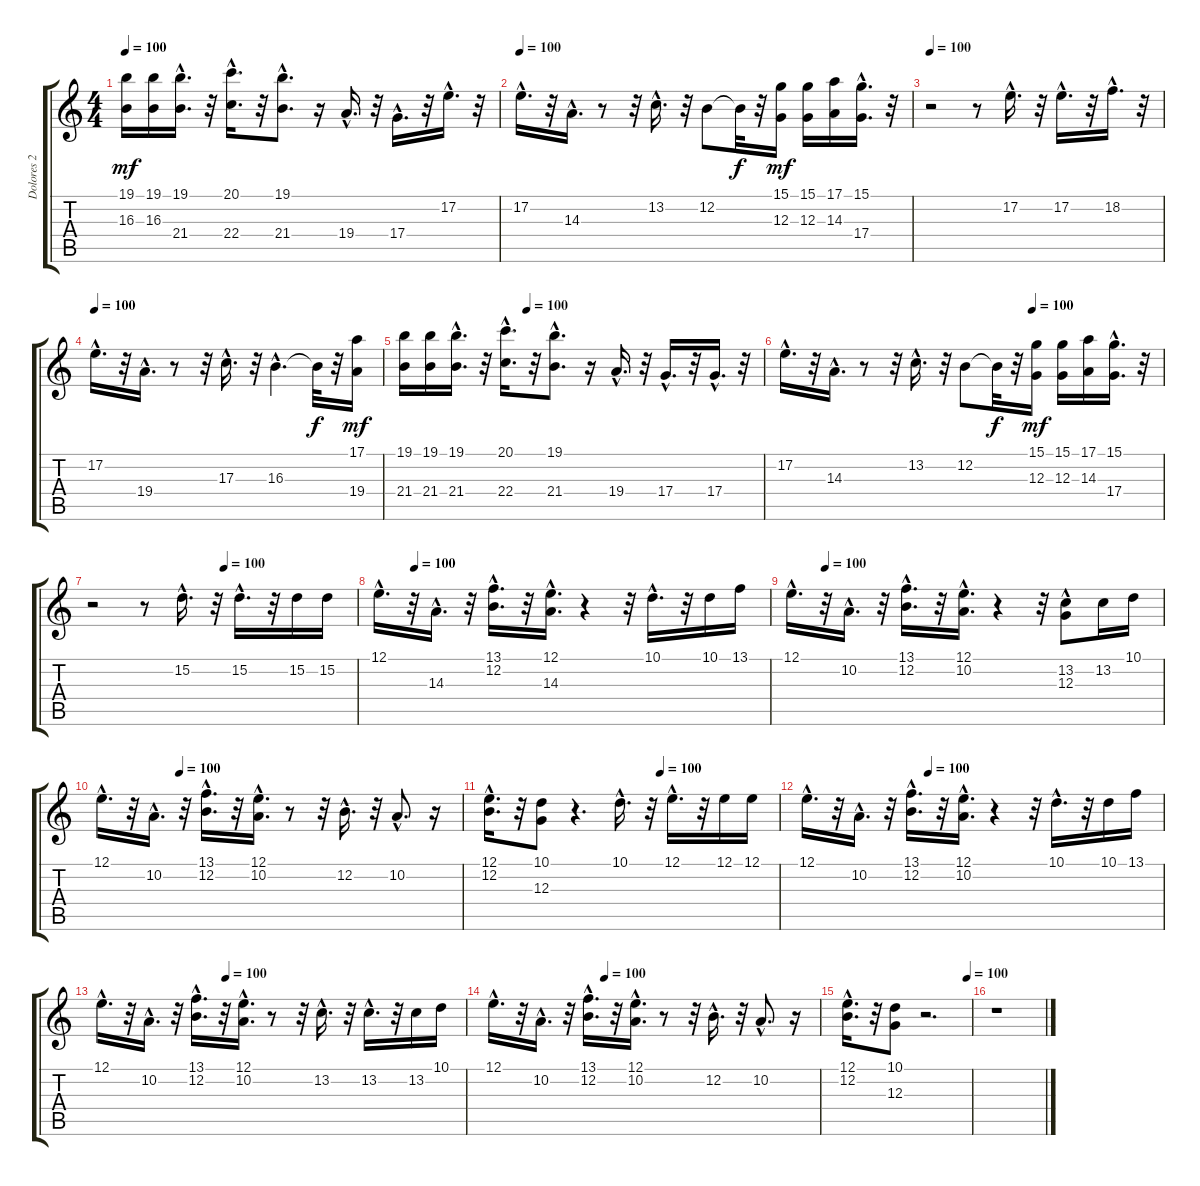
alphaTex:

\track ("Dolores 2" "Dolores 2") {instrument pad3polysynth}
\staff {score tabs}
\tuning (E4 B3 G3 D3 A2 E2) {hide}
\ts (4 4)
\tempo 100
\clef g2
\ks c
(19.1 16.3).16{dy mf} (19.1 16.3).16 (19.1{hac} 21.4{hac}).16{d} r.32 (20.1{hac} 22.4{hac}).16{d} r.32 (19.1{hac} 21.4{hac}).8{d} r.16 19.4{hac}.16{d} r.32 17.4{hac}.16{d} r.32 17.2{hac}.16{d} r.32 |
\tempo 100
17.2{hac}.16{d} r.32 14.3{hac}.16{d} r.8 r.32 13.2{hac}.16{d} r.32 12.2.8 12.2{t}.32{dy f} r.32 (15.1 12.3).16{dy mf} (15.1 12.3).16 (17.1 14.3).16 (15.1{hac} 17.4{hac}).16{d} r.32 |
\tempo 100
r.2 r.8 17.2{hac}.16{d} r.32 17.2{hac}.16{d} r.32 18.2{hac}.16{d} r.32 |
\tempo 100
17.2{hac}.16{d} r.32 19.4{hac}.16{d} r.8 r.32 17.3{hac}.16{d} r.32 16.3{hac}.4{d} 16.3{t}.32{dy f} r.32 (17.1 19.4).16{dy mf} |
\tempo (100 0.34375)
(19.1 21.4).16 (19.1 21.4).16 (19.1{hac} 21.4{hac}).16{d} r.32 (20.1{hac} 22.4{hac}).16{d} r.32 (19.1{hac} 21.4{hac}).8{d} r.16 19.4{hac}.16{d} r.32 17.4{hac}.16{d} r.32 17.4{hac}.16{d} r.32 |
\tempo (100 0.65625)
17.2{hac}.16{d} r.32 14.3{hac}.16{d} r.8 r.32 13.2{hac}.16{d} r.32 12.2.8 12.2{t}.32{dy f} r.32 (15.1 12.3).16{dy mf} (15.1 12.3).16 (17.1 14.3).16 (15.1{hac} 17.4{hac}).16{d} r.32 |
\tempo (100 0.5)
r.2 r.8 15.2{hac}.16{d} r.32 15.2{hac}.16{d} r.32 15.2.16 15.2.16 |
\tempo (100 0.09375)
12.1{hac}.16{d} r.32 14.3{hac}.16{d} r.32 (13.1{hac} 12.2{hac}).16{d} r.32 (12.1{hac} 14.3{hac}).16{d} r.4 r.32 10.1{hac}.16{d} r.32 10.1.16 13.1.16 |
\tempo (100 0.09375)
12.1{hac}.16{d} r.32 10.2{hac}.16{d} r.32 (13.1{hac} 12.2{hac}).16{d} r.32 (12.1{hac} 10.2{hac}).16{d} r.4 r.32 (13.2{hac} 12.3{hac}).8 13.2.16 10.1.16 |
\tempo (100 0.21875)
12.1{hac}.16{d} r.32 10.2{hac}.16{d} r.32 (13.1{hac} 12.2{hac}).16{d} r.32 (12.1{hac} 10.2{hac}).16{d} r.8 r.32 12.2{hac}.16{d} r.32 10.2{hac}.8{d} r.16 |
\tempo (100 0.59375)
(12.1{hac} 12.2{hac}).16{d} r.32 (10.1 12.3).8 r.4{d} 10.1{hac}.16{d} r.32 12.1{hac}.16{d} r.32 12.1.16 12.1.16 |
\tempo (100 0.34375)
12.1{hac}.16{d} r.32 10.2{hac}.16{d} r.32 (13.1{hac} 12.2{hac}).16{d} r.32 (12.1{hac} 10.2{hac}).16{d} r.4 r.32 10.1{hac}.16{d} r.32 10.1.16 13.1.16 |
\tempo (100 0.34375)
12.1{hac}.16{d} r.32 10.2{hac}.16{d} r.32 (13.1{hac} 12.2{hac}).16{d} r.32 (12.1{hac} 10.2{hac}).16{d} r.8 r.32 13.2{hac}.16{d} r.32 13.2{hac}.16{d} r.32 13.2.16 10.1.16 |
\tempo (100 0.34375)
12.1{hac}.16{d} r.32 10.2{hac}.16{d} r.32 (13.1{hac} 12.2{hac}).16{d} r.32 (12.1{hac} 10.2{hac}).16{d} r.8 r.32 12.2{hac}.16{d} r.32 10.2{hac}.8{d} r.16 |
\tempo (100 0.96875)
(12.1{hac} 12.2{hac}).16{d} r.32 (10.1 12.3).8 r.2{d} |
r.1
